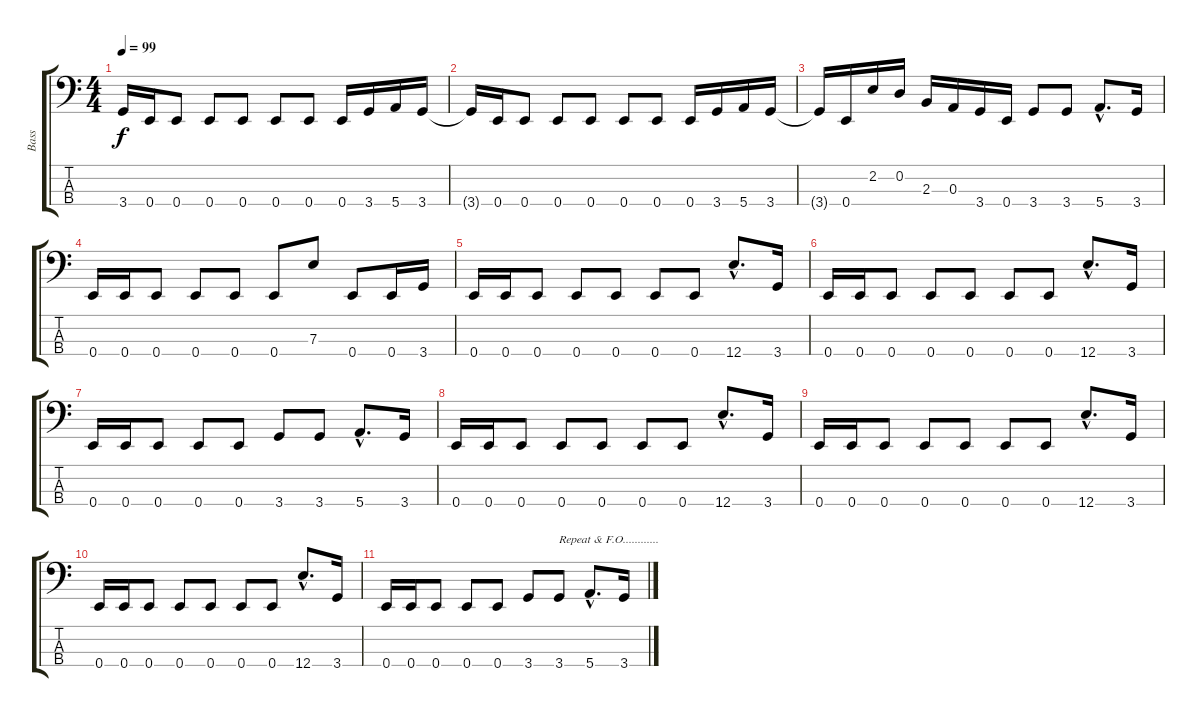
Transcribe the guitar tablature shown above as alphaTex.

\track ("Bass" "Bass") {instrument electricbasspick}
\staff {score tabs}
\tuning (G2 D2 A1 E1) {hide}
\ts (4 4)
\tempo 99
\clef f4
\ks c
3.4{t}.16{dy f} 0.4.16 0.4.8 0.4.8 0.4.8 0.4.8 0.4.8 0.4.16 3.4.16 5.4.16 3.4.16 |
3.4{t}.16 0.4.16 0.4.8 0.4.8 0.4.8 0.4.8 0.4.8 0.4.16 3.4.16 5.4.16 3.4.16 |
3.4{t}.16 0.4.16 2.2.16 0.2.16 2.3.16 0.3.16 3.4.16 0.4.16 3.4.8 3.4.8 5.4{hac}.8{d} 3.4.16 |
0.4.16 0.4.16 0.4.8 0.4.8 0.4.8 0.4.8 7.3.8 0.4.8 0.4.16 3.4.16 |
0.4.16 0.4.16 0.4.8 0.4.8 0.4.8 0.4.8 0.4.8 12.4{hac}.8{d} 3.4.16 |
0.4.16 0.4.16 0.4.8 0.4.8 0.4.8 0.4.8 0.4.8 12.4{hac}.8{d} 3.4.16 |
0.4.16 0.4.16 0.4.8 0.4.8 0.4.8 3.4.8 3.4.8 5.4{hac}.8{d} 3.4.16 |
0.4.16 0.4.16 0.4.8 0.4.8 0.4.8 0.4.8 0.4.8 12.4{hac}.8{d} 3.4.16 |
0.4.16 0.4.16 0.4.8 0.4.8 0.4.8 0.4.8 0.4.8 12.4{hac}.8{d} 3.4.16 |
0.4.16 0.4.16 0.4.8 0.4.8 0.4.8 0.4.8 0.4.8 12.4{hac}.8{d} 3.4.16 |
0.4.16 0.4.16 0.4.8 0.4.8 0.4.8 3.4.8 3.4.8{txt "Repeat & F.O............"} 5.4{hac}.8{d} 3.4.16
